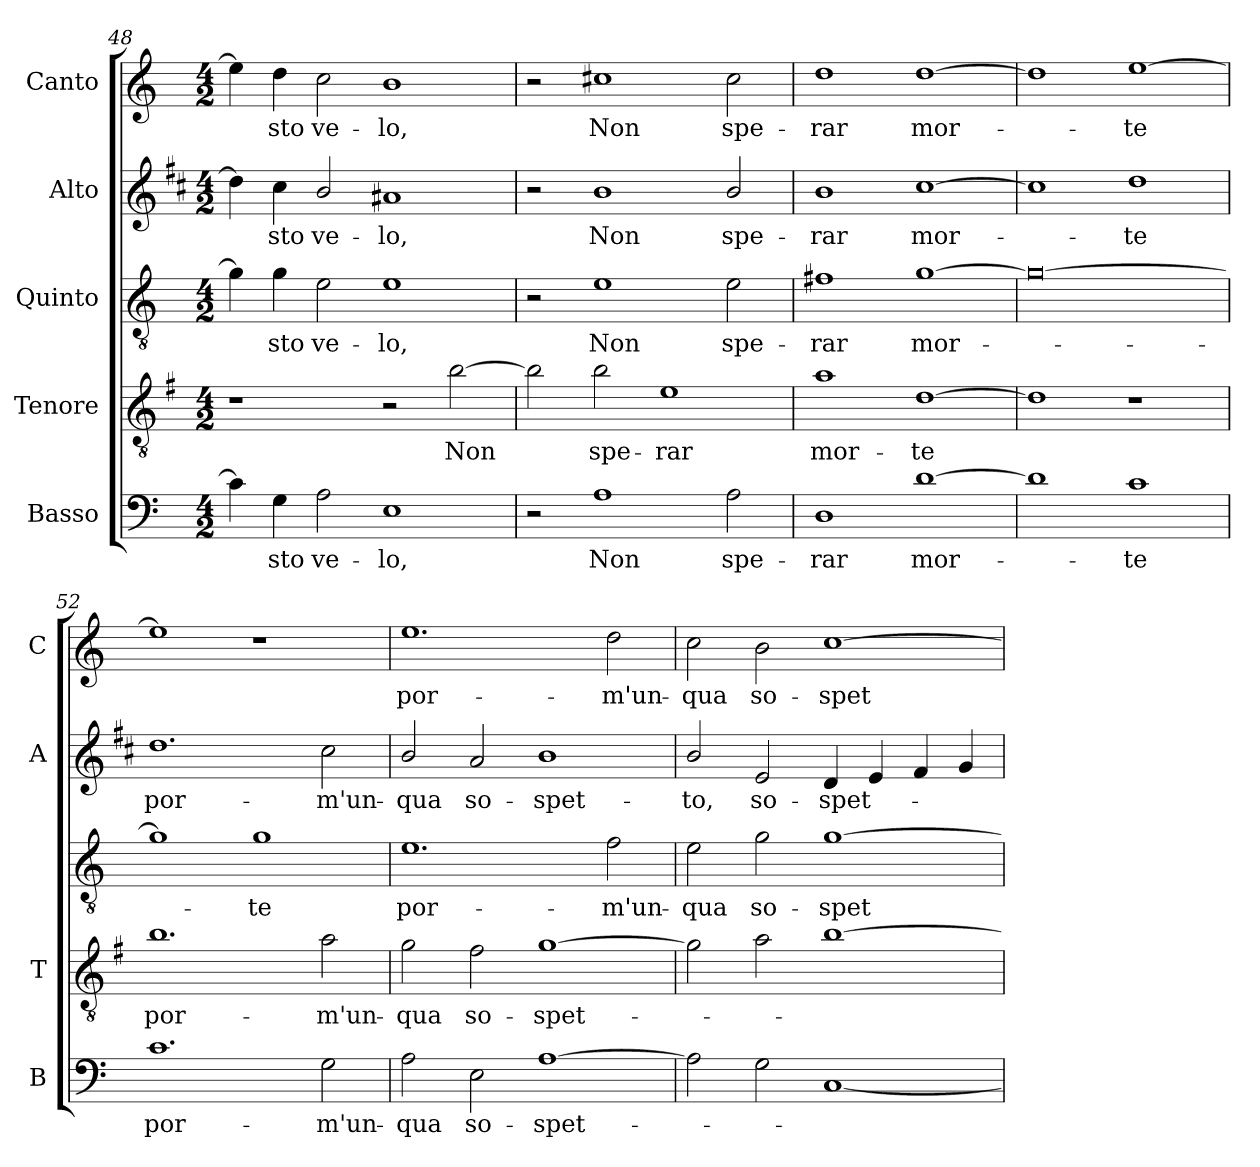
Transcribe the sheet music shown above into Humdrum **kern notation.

**kern	**text	**kern	**text	**kern	**text	**kern	**text	**kern	**text
*part5	*part5	*part4	*part4	*part3	*part3	*part2	*part2	*part1	*part1
*staff5	*staff5	*staff4	*staff4	*staff3	*staff3	*staff2	*staff2	*staff1	*staff1
*I"Basso	*	*I"Tenore	*	*I"Quinto	*	*I"Alto	*	*I"Canto	*
*I'B	*	*I'T	*	*	*	*I'A	*	*I'C	*
!!LO:LB:g=z
*clefF4	*	*clefGv2	*	*clefGv2	*	*clefG2	*	*clefG2	*
*	*	*ITrd4c7	*	*	*	*ITrd1c2	*	*	*
*k[]	*	*k[]	*	*k[]	*	*k[]	*	*k[]	*
*C:	*	*C:	*	*C:	*	*C:	*	*C:	*
*M4/2	*	*M4/2	*	*M4/2	*	*M4/2	*	*M4/2	*
=48	=48	=48	=48	=48	=48	=48	=48	=48	=48
4c\]	.	1r	.	4g\]	.	4cc\]	.	4ee\]	.
!	!LO:LY:b	!	!	!	!LO:LY:b	!	!LO:LY:b	!	!LO:LY:b
4G\	-sto	.	.	4g\	-sto	4b\	-sto	4dd\	-sto
!	!LO:LY:b	!	!	!	!LO:LY:b	!	!LO:LY:b	!	!LO:LY:b
2A\	ve-	.	.	2e\	ve-	2a/	ve-	2cc\	ve-
!	!LO:LY:b	!	!	!	!LO:LY:b	!	!LO:LY:b	!	!LO:LY:b
1E	-lo,	2r	.	1e	-lo,	1g#X	-lo,	1b	-lo,
!	!	!	!LO:LY:b	!	!	!	!	!	!
.	.	[2e\	Non	.	.	.	.	.	.
=49	=49	=49	=49	=49	=49	=49	=49	=49	=49
2r	.	2e\]	.	2r	.	2r	.	2r	.
!	!LO:LY:b	!	!LO:LY:b	!	!LO:LY:b	!	!LO:LY:b	!	!LO:LY:b
1A	Non	2e\	spe-	1e	Non	1a	Non	1cc#X	Non
!	!	!	!LO:LY:b	!	!	!	!	!	!
.	.	1A	-rar	.	.	.	.	.	.
!	!LO:LY:b	!	!	!	!LO:LY:b	!	!LO:LY:b	!	!LO:LY:b
2A\	spe-	.	.	2e\	spe-	2a/	spe-	2cc#\	spe-
=50	=50	=50	=50	=50	=50	=50	=50	=50	=50
!	!LO:LY:b	!	!LO:LY:b	!	!LO:LY:b	!	!LO:LY:b	!	!LO:LY:b
1D	-rar	1d	mor-	1f#X	-rar	1a	-rar	1dd	-rar
!	!LO:LY:b	!	!LO:LY:b	!	!LO:LY:b	!	!LO:LY:b	!	!LO:LY:b
[1d	mor-	[1G	-te	[1g	mor-	[1b	mor-	[1dd	mor-
=51	=51	=51	=51	=51	=51	=51	=51	=51	=51
1d]	.	1G]	.	0g_	.	1b]	.	1dd]	.
!	!LO:LY:b	!	!	!	!	!	!LO:LY:b	!	!LO:LY:b
1c	-te	1r	.	.	.	1cc	-te	[1ee	-te
=52	=52	=52	=52	=52	=52	=52	=52	=52	=52
!	!LO:LY:b	!	!LO:LY:b	!	!	!	!LO:LY:b	!	!
1.c	por-	1.e	por-	1g]	.	1.cc	por-	1ee]	.
!	!	!	!	!	!LO:LY:b	!	!	!	!
.	.	.	.	1g	-te	.	.	1r	.
!	!LO:LY:b	!	!LO:LY:b	!	!	!	!LO:LY:b	!	!
2G\	-m'un-	2d\	-m'un-	.	.	2b\	-m'un-	.	.
!!LO:LB:g=z
=53	=53	=53	=53	=53	=53	=53	=53	=53	=53
!	!LO:LY:b	!	!LO:LY:b	!	!LO:LY:b	!	!LO:LY:b	!	!LO:LY:b
2A\	-qua	2c\	-qua	1.e	por-	2a/	-qua	1.ee	por-
!	!LO:LY:b	!	!LO:LY:b	!	!	!	!LO:LY:b	!	!
2E\	so-	2B\	so-	.	.	2g/	so-	.	.
!	!LO:LY:b	!	!LO:LY:b	!	!	!	!LO:LY:b	!	!
[1A	-spet-	[1c	-spet-	.	.	1a	-spet-	.	.
!	!	!	!	!	!LO:LY:b	!	!	!	!LO:LY:b
.	.	.	.	2f\	-m'un-	.	.	2dd\	-m'un-
=54	=54	=54	=54	=54	=54	=54	=54	=54	=54
!	!	!	!	!	!LO:LY:b	!	!LO:LY:b	!	!LO:LY:b
2A\]	.	2c\]	.	2e\	-qua	2a/	-to,	2cc\	-qua
!	!	!	!	!	!LO:LY:b	!	!LO:LY:b	!	!LO:LY:b
2G\	.	2d\	.	2g\	so-	2d/	so-	2b\	so-
!	!	!	!	!	!LO:LY:b	!	!LO:LY:b	!	!LO:LY:b
[1C	.	[1e	.	[1g	-spet-	4c/	-spet-	[1cc	-spet-
.	.	.	.	.	.	4d/	.	.	.
.	.	.	.	.	.	4e/	.	.	.
.	.	.	.	.	.	4f/	.	.	.
=	=	=	=	=	=	=	=	=	=
*-	*-	*-	*-	*-	*-	*-	*-	*-	*-
